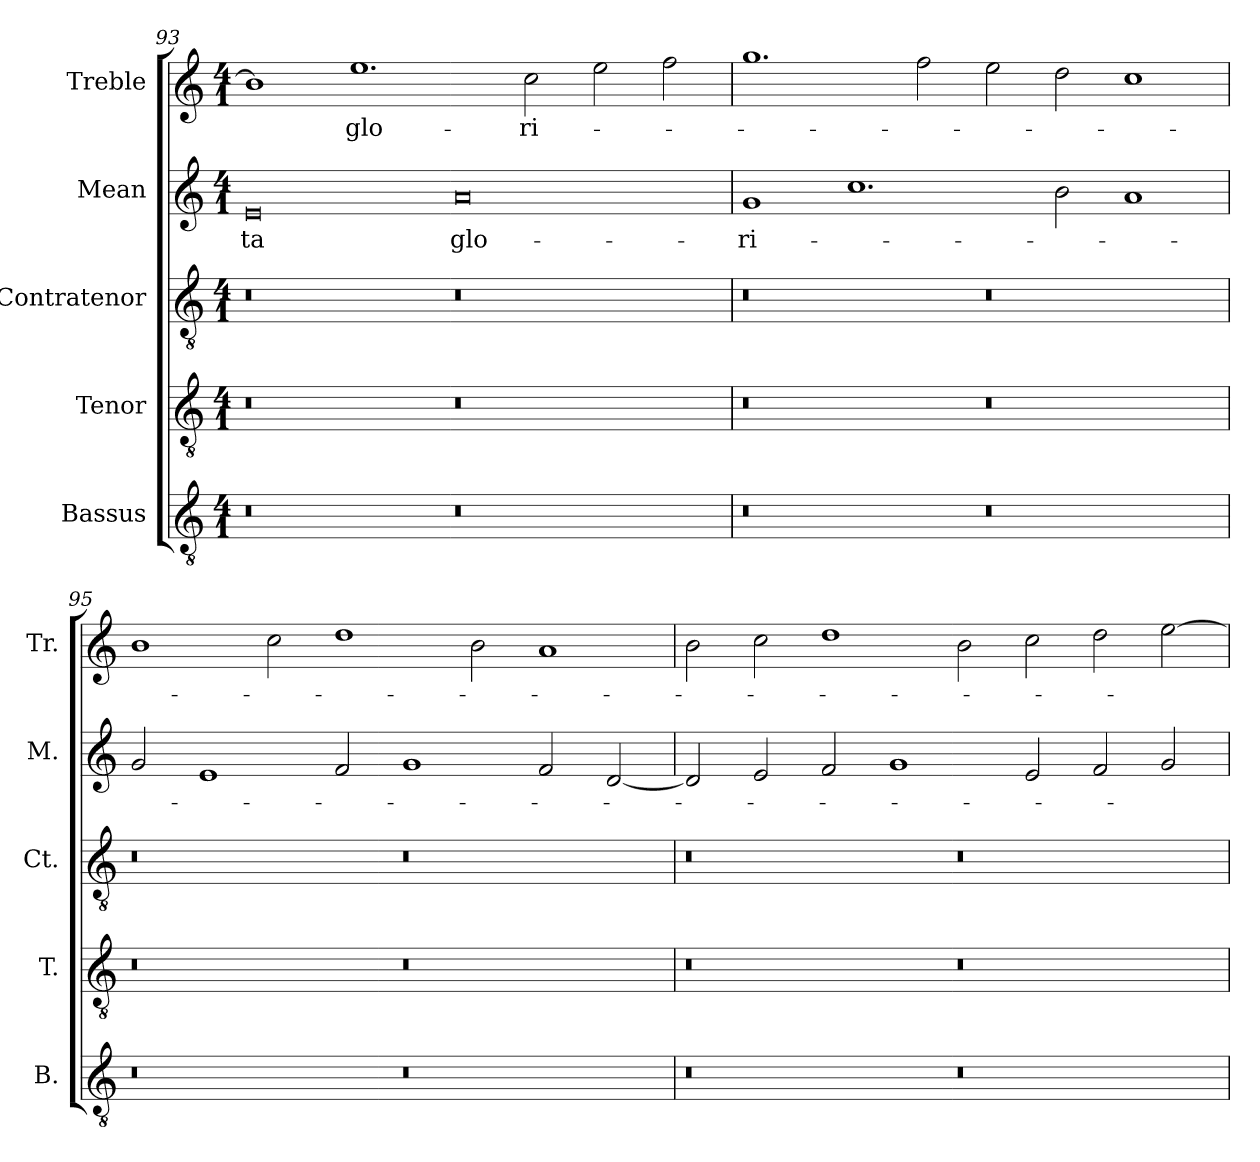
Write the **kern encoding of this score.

**kern	**kern	**kern	**kern	**text	**kern	**text
*part5	*part4	*part3	*part2	*part2	*part1	*part1
*staff5	*staff4	*staff3	*staff2	*staff2	*staff1	*staff1
*I"Bassus	*I"Tenor	*I"Contratenor	*I"Mean	*	*I"Treble	*
*I'B.	*I'T.	*I'Ct.	*I'M.	*	*I'Tr.	*
*clefGv2	*clefGv2	*clefGv2	*clefG2	*	*clefG2	*
*ITrd7c12	*ITrd7c12	*ITrd7c12	*	*	*	*
*k[]	*k[]	*k[]	*k[]	*	*k[]	*
*	*	*C:	*C:	*	*C:	*
*M4/1	*M4/1	*M4/1	*M4/1	*	*M4/1	*
=93	=93	=93	=93	=93	=93	=93
!	!	!	!	!LO:LY:b:color=#000000	!	!
0r	0r	0r	0ei	-ta	1bi]	.
!	!	!	!	!	!	!LO:LY:b:color=#000000
.	.	.	.	.	1.eei	glo-
!	!	!	!	!LO:LY:b:color=#000000	!	!
0r	0r	0r	0ai	glo-	.	.
!	!	!	!	!	!	!LO:LY:b:color=#000000
.	.	.	.	.	2cci\	-ri-
.	.	.	.	.	2eei\	.
.	.	.	.	.	2ffi\	.
=94`	=94`	=94`	=94`	=94`	=94`	=94`
!	!	!	!	!LO:LY:b:color=#000000	!	!
0r	0r	0r	1gi	-ri-	1.ggi	.
.	.	.	1.cci	.	.	.
.	.	.	.	.	2ffi\	.
0r	0r	0r	.	.	2eei\	.
.	.	.	2bi\	.	2ddi\	.
.	.	.	1ai	.	1cci	.
!!LO:LB:g=z
=95`	=95`	=95`	=95`	=95`	=95`	=95`
0r	0r	0r	2gi/	.	1bi	.
.	.	.	1ei	.	.	.
.	.	.	.	.	2cci\	.
.	.	.	2fi/	.	1ddi	.
0r	0r	0r	1gi	.	.	.
.	.	.	.	.	2bi\	.
.	.	.	2fi/	.	1ai	.
.	.	.	[<2di/	.	.	.
=96`	=96`	=96`	=96`	=96`	=96`	=96`
0r	0r	0r	2di/]	.	2bi\	.
.	.	.	2ei/	.	2cci\	.
.	.	.	2fi/	.	1ddi	.
.	.	.	1gi	.	.	.
0r	0r	0r	.	.	2bi\	.
.	.	.	2ei/	.	2cci\	.
.	.	.	2fi/	.	2ddi\	.
.	.	.	2gi/	.	[>2eei\	.
=`	=`	=`	=`	=`	=`	=`
*-	*-	*-	*-	*-	*-	*-
